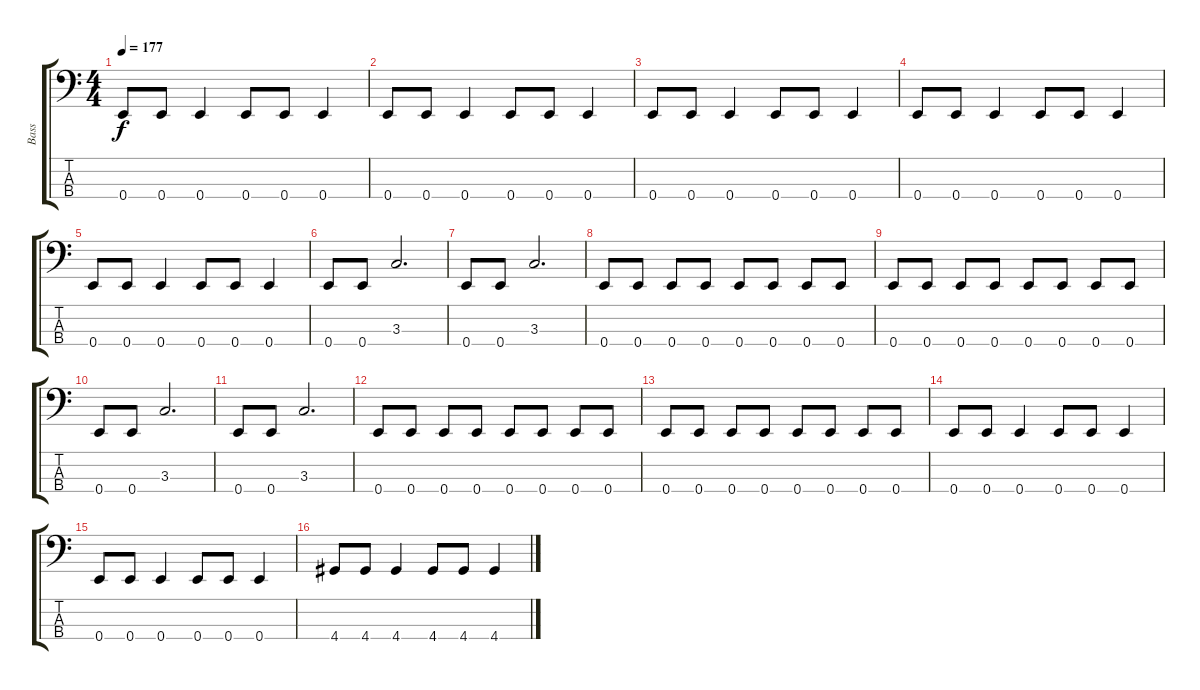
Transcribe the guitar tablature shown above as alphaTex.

\track ("Bass" "Bass") {instrument electricbasspick}
\staff {score tabs}
\tuning (G2 D2 A1 E1) {hide}
\ts (4 4)
\tempo 177
\clef f4
\ks c
0.4.8{dy f} 0.4.8 0.4.4 0.4.8 0.4.8 0.4.4 |
0.4.8 0.4.8 0.4.4 0.4.8 0.4.8 0.4.4 |
0.4.8 0.4.8 0.4.4 0.4.8 0.4.8 0.4.4 |
0.4.8 0.4.8 0.4.4 0.4.8 0.4.8 0.4.4 |
0.4.8 0.4.8 0.4.4 0.4.8 0.4.8 0.4.4 |
0.4.8 0.4.8 3.3.2{d} |
0.4.8 0.4.8 3.3.2{d} |
0.4.8 0.4.8 0.4.8 0.4.8 0.4.8 0.4.8 0.4.8 0.4.8 |
0.4.8 0.4.8 0.4.8 0.4.8 0.4.8 0.4.8 0.4.8 0.4.8 |
0.4.8 0.4.8 3.3.2{d} |
0.4.8 0.4.8 3.3.2{d} |
0.4.8 0.4.8 0.4.8 0.4.8 0.4.8 0.4.8 0.4.8 0.4.8 |
0.4.8 0.4.8 0.4.8 0.4.8 0.4.8 0.4.8 0.4.8 0.4.8 |
0.4.8 0.4.8 0.4.4 0.4.8 0.4.8 0.4.4 |
0.4.8 0.4.8 0.4.4 0.4.8 0.4.8 0.4.4 |
4.4.8 4.4.8 4.4.4 4.4.8 4.4.8 4.4.4
